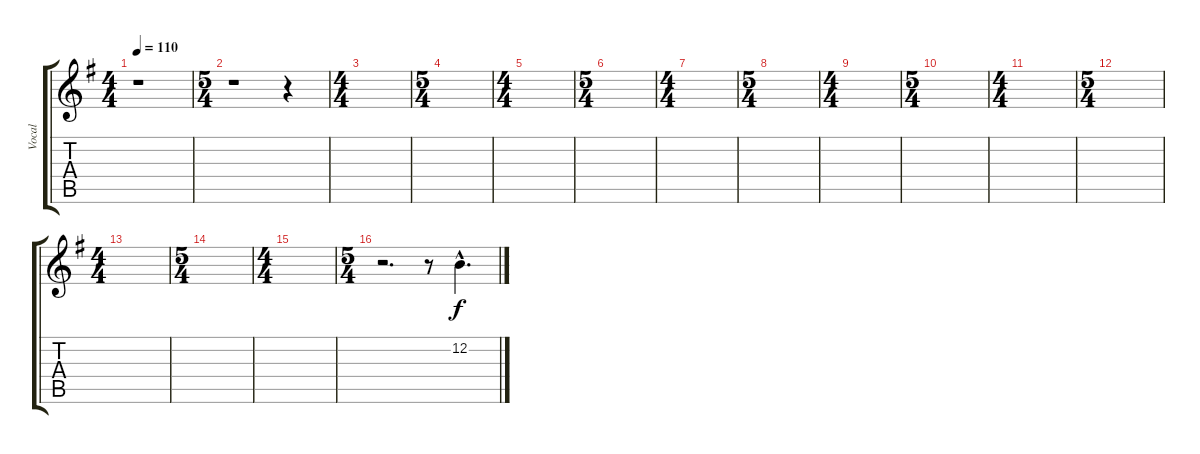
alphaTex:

\track ("Vocal" "Vocal") {instrument lead3calliope}
\staff {score tabs}
\tuning (E4 B3 G3 D3 A2 E2) {hide}
\ts (4 4)
\tempo 110
\clef g2
\ks g
r.1{dy f} |
\ts (5 4)
r.1 r.4 |
\ts (4 4)
|
\ts (5 4)
|
\ts (4 4)
|
\ts (5 4)
|
\ts (4 4)
|
\ts (5 4)
|
\ts (4 4)
|
\ts (5 4)
|
\ts (4 4)
|
\ts (5 4)
|
\ts (4 4)
|
\ts (5 4)
|
\ts (4 4)
|
\ts (5 4)
r.2{d} r.8 12.2{sl hac}.4{d}
